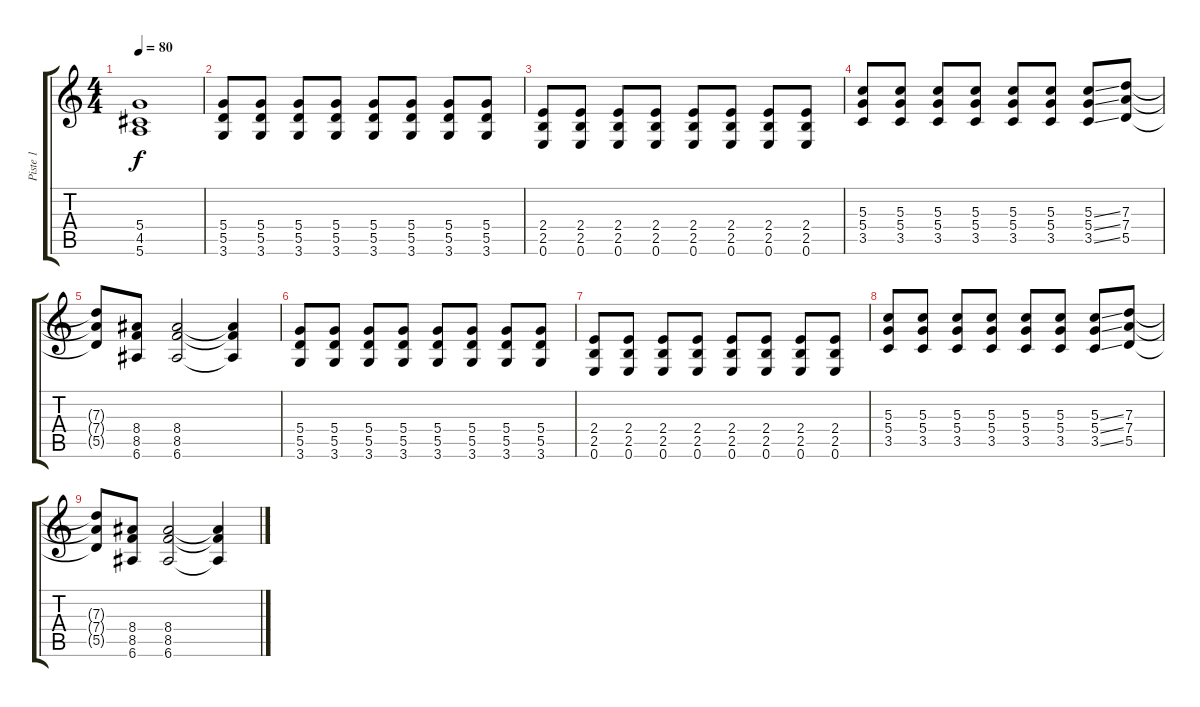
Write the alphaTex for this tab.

\track ("Piste 1" "Piste 1") {instrument electricguitarjazz}
\staff {score tabs}
\tuning (E4 B3 G3 D3 A2 E2) {hide}
\ts (4 4)
\tempo 80
\clef g2
\ks c
(5.4{t} 4.5{t} 5.6{t}).1{dy f} |
(5.4 5.5 3.6).8{instrument electricguitarmuted} (5.4 5.5 3.6).8 (5.4 5.5 3.6).8 (5.4 5.5 3.6).8 (5.4 5.5 3.6).8 (5.4 5.5 3.6).8 (5.4 5.5 3.6).8 (5.4 5.5 3.6).8 |
(2.4 2.5 0.6).8 (2.4 2.5 0.6).8 (2.4 2.5 0.6).8 (2.4 2.5 0.6).8 (2.4 2.5 0.6).8 (2.4 2.5 0.6).8 (2.4 2.5 0.6).8 (2.4 2.5 0.6).8 |
(5.3 5.4 3.5).8 (5.3 5.4 3.5).8 (5.3 5.4 3.5).8 (5.3 5.4 3.5).8 (5.3 5.4 3.5).8 (5.3 5.4 3.5).8 (5.3{ss} 5.4{ss} 3.5{ss}).8 (7.3 7.4 5.5).8 |
(7.3{t} 7.4{t} 5.5{t}).8 (8.4 8.5 6.6).8 (8.4 8.5 6.6).2 (8.4{t} 8.5{t} 6.6{t}).4 |
(5.4 5.5 3.6).8 (5.4 5.5 3.6).8 (5.4 5.5 3.6).8 (5.4 5.5 3.6).8 (5.4 5.5 3.6).8 (5.4 5.5 3.6).8 (5.4 5.5 3.6).8 (5.4 5.5 3.6).8 |
(2.4 2.5 0.6).8 (2.4 2.5 0.6).8 (2.4 2.5 0.6).8 (2.4 2.5 0.6).8 (2.4 2.5 0.6).8 (2.4 2.5 0.6).8 (2.4 2.5 0.6).8 (2.4 2.5 0.6).8 |
(5.3 5.4 3.5).8 (5.3 5.4 3.5).8 (5.3 5.4 3.5).8 (5.3 5.4 3.5).8 (5.3 5.4 3.5).8 (5.3 5.4 3.5).8 (5.3{ss} 5.4{ss} 3.5{ss}).8 (7.3 7.4 5.5).8 |
(7.3{t} 7.4{t} 5.5{t}).8 (8.4 8.5 6.6).8 (8.4 8.5 6.6).2 (8.4{t} 8.5{t} 6.6{t}).4
